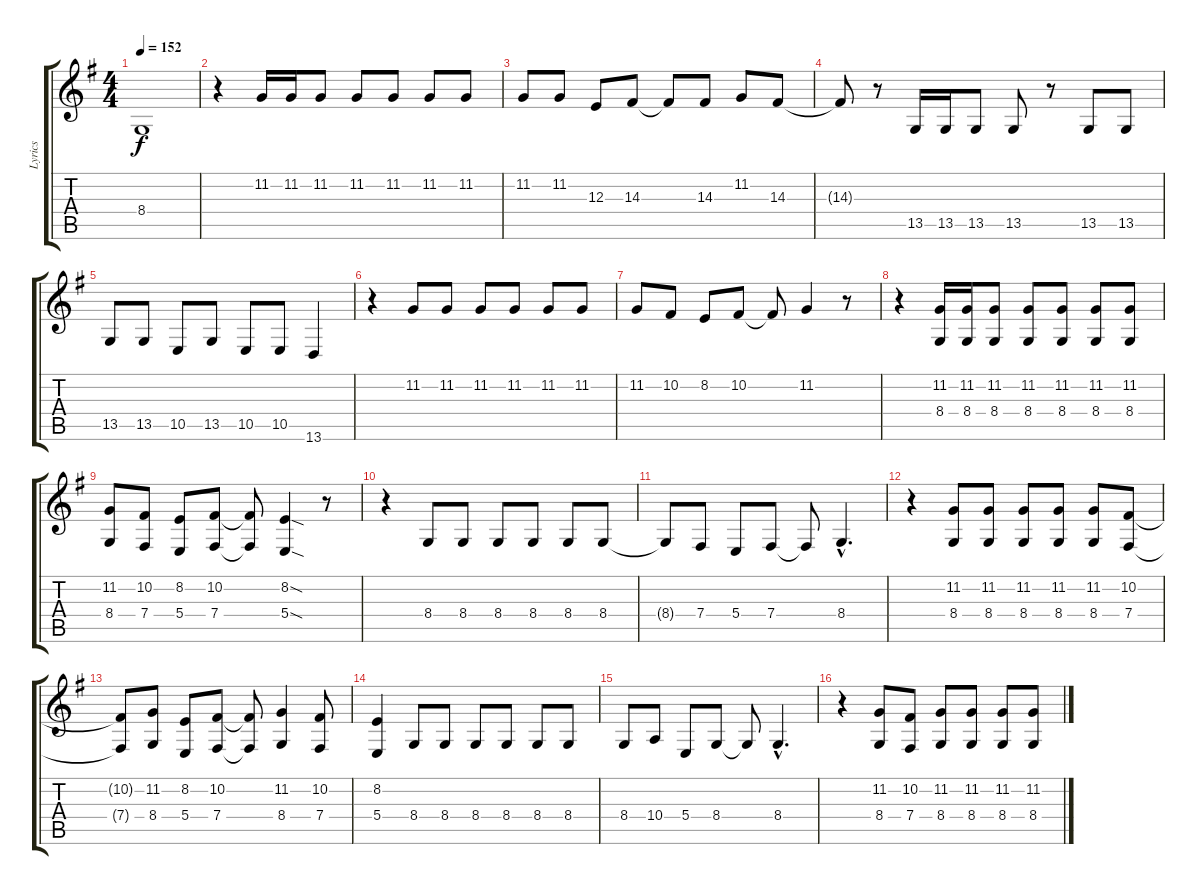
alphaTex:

\track ("Lyrics" "Lyrics") {instrument cello}
\staff {score tabs}
\tuning (Db4 Ab3 E3 B2 Gb2 Db2) {hide}
\ts (4 4)
\tempo 152
\clef g2
\ks eminor
8.4{t}.1{dy f} |
r.4 11.2.16 11.2.16 11.2.8 11.2.8 11.2.8 11.2.8 11.2.8 |
11.2.8 11.2.8 12.3.8 14.3.8 14.3{t}.8 14.3.8 11.2.8 14.3.8 |
14.3{t}.8 r.8 13.5.16 13.5.16 13.5.8 13.5.8 r.8 13.5.8 13.5.8 |
13.5.8 13.5.8 10.5.8 13.5.8 10.5.8 10.5.8 13.6.4 |
r.4 11.2.8 11.2.8 11.2.8 11.2.8 11.2.8 11.2.8 |
11.2.8 10.2.8 8.2.8 10.2.8 10.2{t}.8 11.2.4 r.8 |
r.4 (11.2 8.4).16 (11.2 8.4).16 (11.2 8.4).8 (11.2 8.4).8 (11.2 8.4).8 (11.2 8.4).8 (11.2 8.4).8 |
(11.2 8.4).8 (10.2 7.4).8 (8.2 5.4).8 (10.2 7.4).8 (10.2{t} 7.4{t}).8 (8.2{sod} 5.4{sod}).4 r.8 |
r.4 8.4.8 8.4.8 8.4.8 8.4.8 8.4.8 8.4.8 |
8.4{t}.8 7.4.8 5.4.8 7.4.8 7.4{t}.8 8.4{hac}.4{d} |
r.4 (11.2 8.4).8 (11.2 8.4).8 (11.2 8.4).8 (11.2 8.4).8 (11.2 8.4).8 (10.2 7.4).8 |
(10.2{t} 7.4{t}).8 (11.2 8.4).8 (8.2 5.4).8 (10.2 7.4).8 (10.2{t} 7.4{t}).8 (11.2 8.4).4 (10.2 7.4).8 |
(8.2 5.4).4 8.4.8 8.4.8 8.4.8 8.4.8 8.4.8 8.4.8 |
8.4.8 10.4.8 5.4.8 8.4.8 8.4{t}.8 8.4{hac}.4{d} |
r.4 (11.2 8.4).8 (10.2 7.4).8 (11.2 8.4).8 (11.2 8.4).8 (11.2 8.4).8 (11.2 8.4).8
